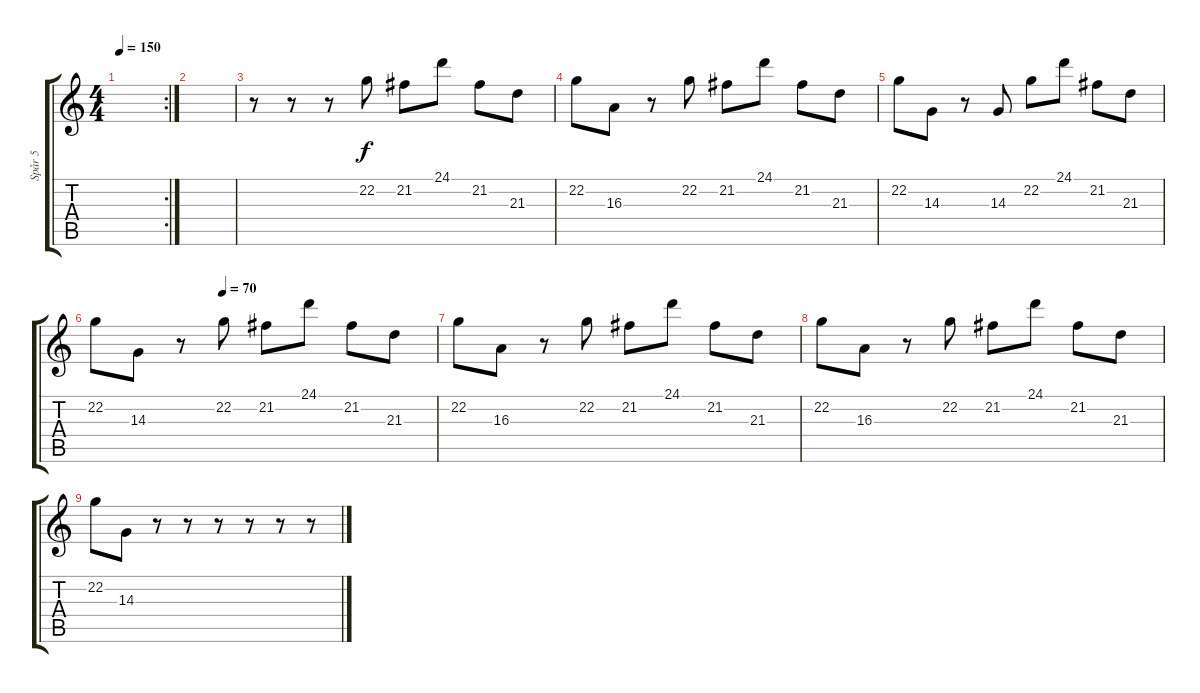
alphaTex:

\track ("Spår 5" "Spår 5") {instrument acousticgrandpiano}
\staff {score tabs}
\tuning (D4 A3 F3 C3 G2 C2) {hide}
\rc 2
\ts (4 4)
\tempo 150
\clef g2
\ks c
|
|
r.8 r.8 r.8{instrument acousticgrandpiano} 22.2.8 21.2.8 24.1.8 21.2.8 21.3.8 |
22.2.8 16.3.8 r.8 22.2.8 21.2.8 24.1.8 21.2.8 21.3.8 |
22.2.8 14.3.8 r.8 14.3.8 22.2.8 24.1.8 21.2.8 21.3.8 |
\tempo (70 0.375)
22.2.8 14.3.8 r.8 22.2.8 21.2.8 24.1.8 21.2.8 21.3.8 |
22.2.8 16.3.8 r.8 22.2.8 21.2.8 24.1.8 21.2.8 21.3.8 |
22.2.8 16.3.8 r.8 22.2.8 21.2.8 24.1.8 21.2.8 21.3.8 |
22.2.8 14.3.8 r.8 r.8 r.8 r.8 r.8 r.8
